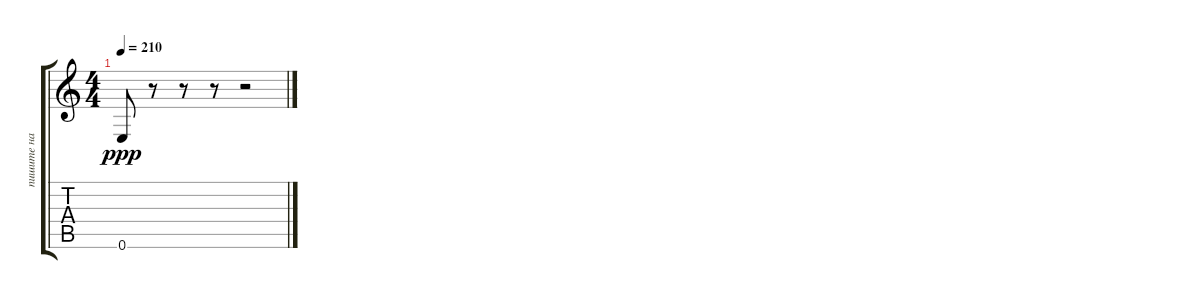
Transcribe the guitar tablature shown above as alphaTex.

\track ("пишите на" "пишите на") {instrument distortionguitar}
\staff {score tabs}
\tuning (E4 B3 G3 D3 A2 E2) {hide}
\ts (4 4)
\tempo 210
\clef g2
\ks c
0.6.8{dy ppp} r.8 r.8 r.8 r.2
